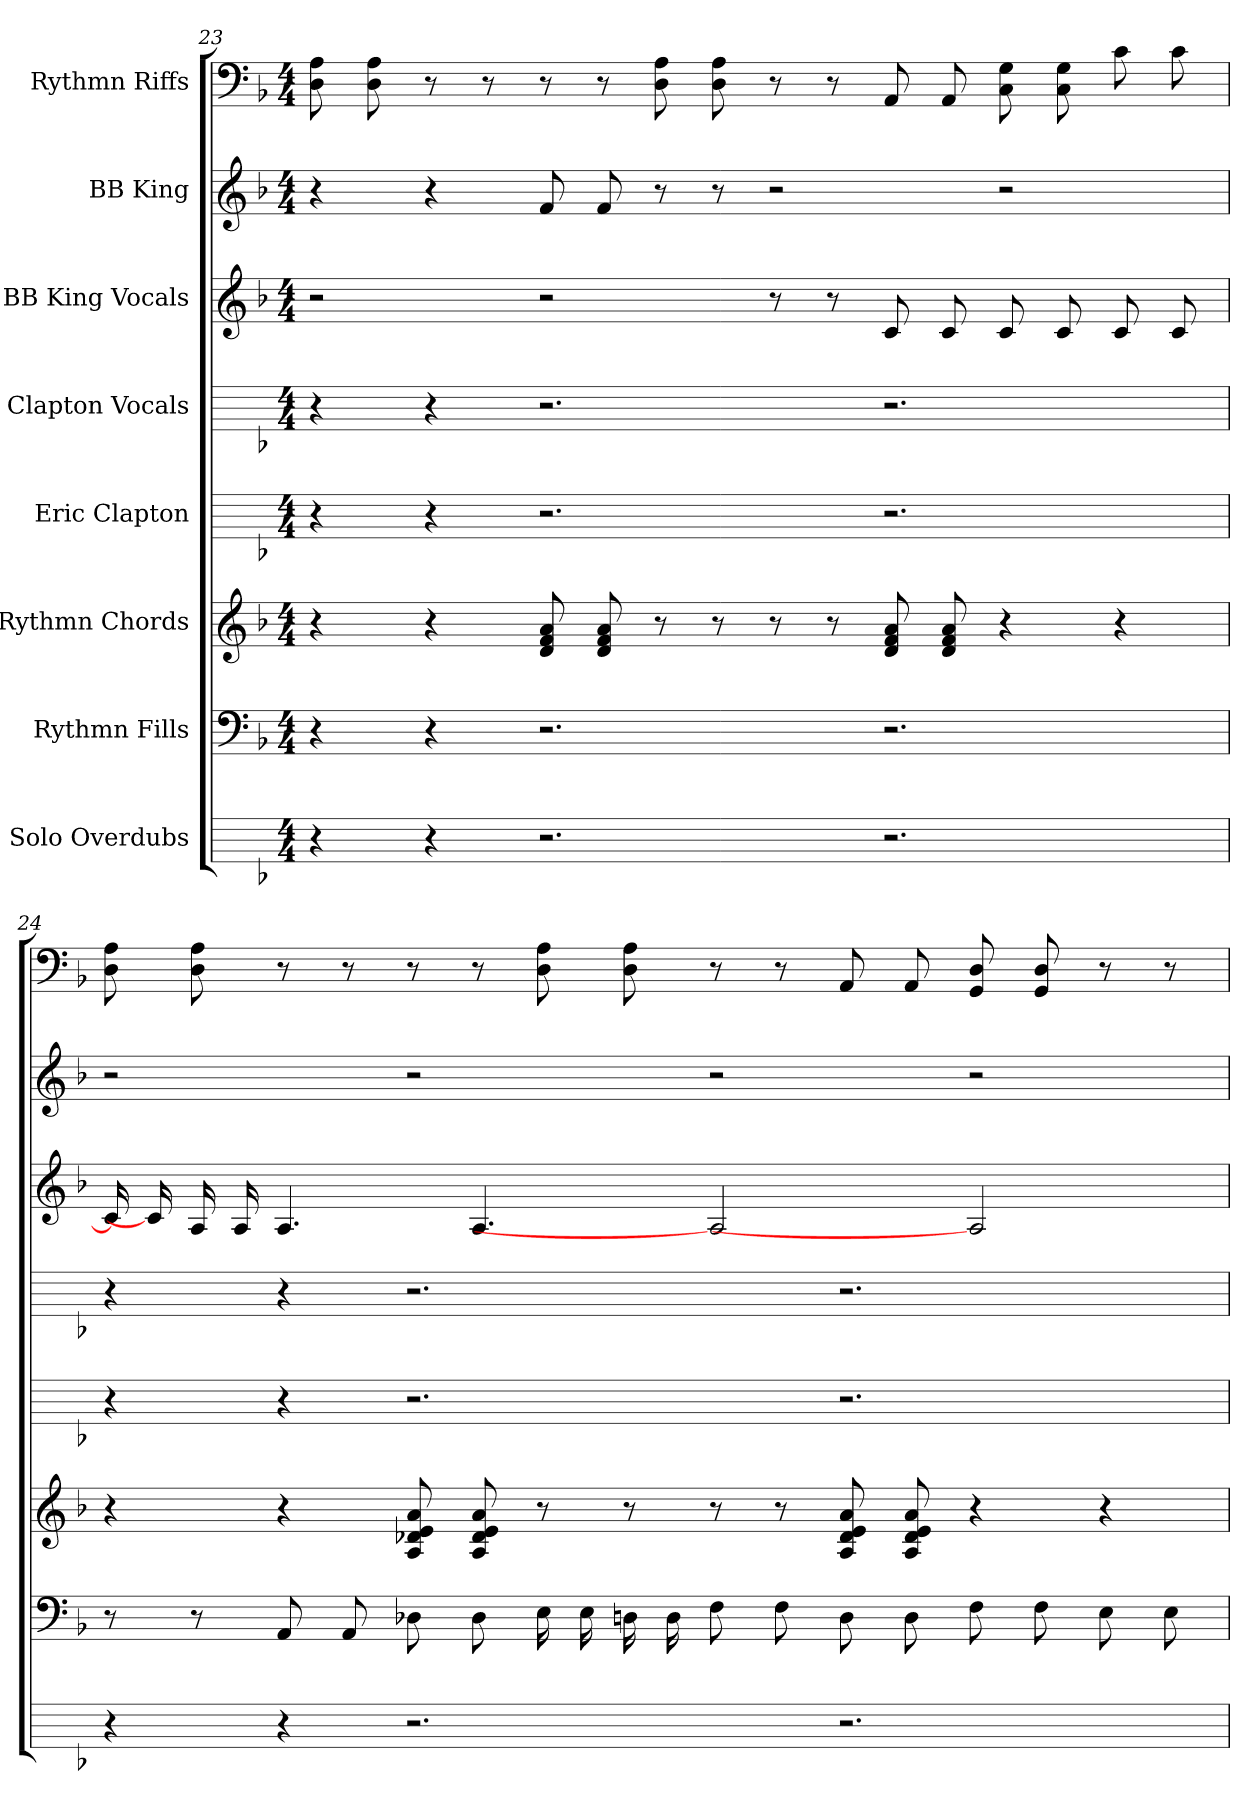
**kern	**kern	**kern	**kern	**kern	**kern	**kern	**kern
*part8	*part7	*part6	*part5	*part4	*part3	*part2	*part1
*staff8	*staff7	*staff6	*staff5	*staff4	*staff3	*staff2	*staff1
*I"Solo Overdubs	*I"Rythmn Fills	*I"Rythmn Chords	*I"Eric Clapton	*I"Clapton Vocals	*I"BB King Vocals	*I"BB King	*I"Rythmn Riffs
*	*	*	*	*	*	*	*
*k[b-]	*k[b-]	*k[b-]	*k[b-]	*k[b-]	*k[b-]	*k[b-]	*k[b-]
*M4/4	*M4/4	*M4/4	*M4/4	*M4/4	*M4/4	*M4/4	*M4/4
=23	=23	=23	=23	=23	=23	=23	=23
4r	4r	4r	4r	4r	2r	4r	8A 8D
.	.	.	.	.	.	.	8A 8D
4r	4r	4r	4r	4r	.	4r	8r
.	.	.	.	.	.	.	8r
2.r	2.r	8a 8f 8d	2.r	2.r	2r	8f	8r
.	.	8a 8f 8d	.	.	.	8f	8r
.	.	8r	.	.	.	8r	8A 8D
.	.	8r	.	.	.	8r	8A 8D
.	.	8r	.	.	8r	2r	8r
.	.	8r	.	.	8r	.	8r
2.r	2.r	8a 8f 8d	2.r	2.r	8c	.	8AA
.	.	8a 8f 8d	.	.	8c	.	8AA
.	.	4r	.	.	8c	2r	8G 8C
.	.	.	.	.	8c	.	8G 8C
.	.	4r	.	.	8c	.	8c
.	.	.	.	.	8c	.	8c
=24	=24	=24	=24	=24	=24	=24	=24
4r	8r	4r	4r	4r	16c]	2r	8A 8D
.	.	.	.	.	16c]	.	.
.	8r	.	.	.	16A	.	8A 8D
.	.	.	.	.	16A	.	.
4r	8AA	4r	4r	4r	4.A	.	8r
.	8AA	.	.	.	.	.	8r
2.r	8D-	8a 8e 8d- 8A	2.r	2.r	.	2r	8r
.	8D-	8a 8e 8d- 8A	.	.	4.A	.	8r
.	16E	8r	.	.	.	.	8A 8D
.	16E	.	.	.	.	.	.
.	16D	8r	.	.	.	.	8A 8D
.	16D	.	.	.	.	.	.
.	8F	8r	.	.	2A]	2r	8r
.	8F	8r	.	.	.	.	8r
2.r	8D	8a 8e 8d- 8A	2.r	2.r	.	.	8AA
.	8D	8a 8e 8d- 8A	.	.	.	.	8AA
.	8F	4r	.	.	2A]	2r	8D 8GG
.	8F	.	.	.	.	.	8D 8GG
.	8E	4r	.	.	.	.	8r
.	8E	.	.	.	.	.	8r
=	=	=	=	=	=	=	=
*-	*-	*-	*-	*-	*-	*-	*-
